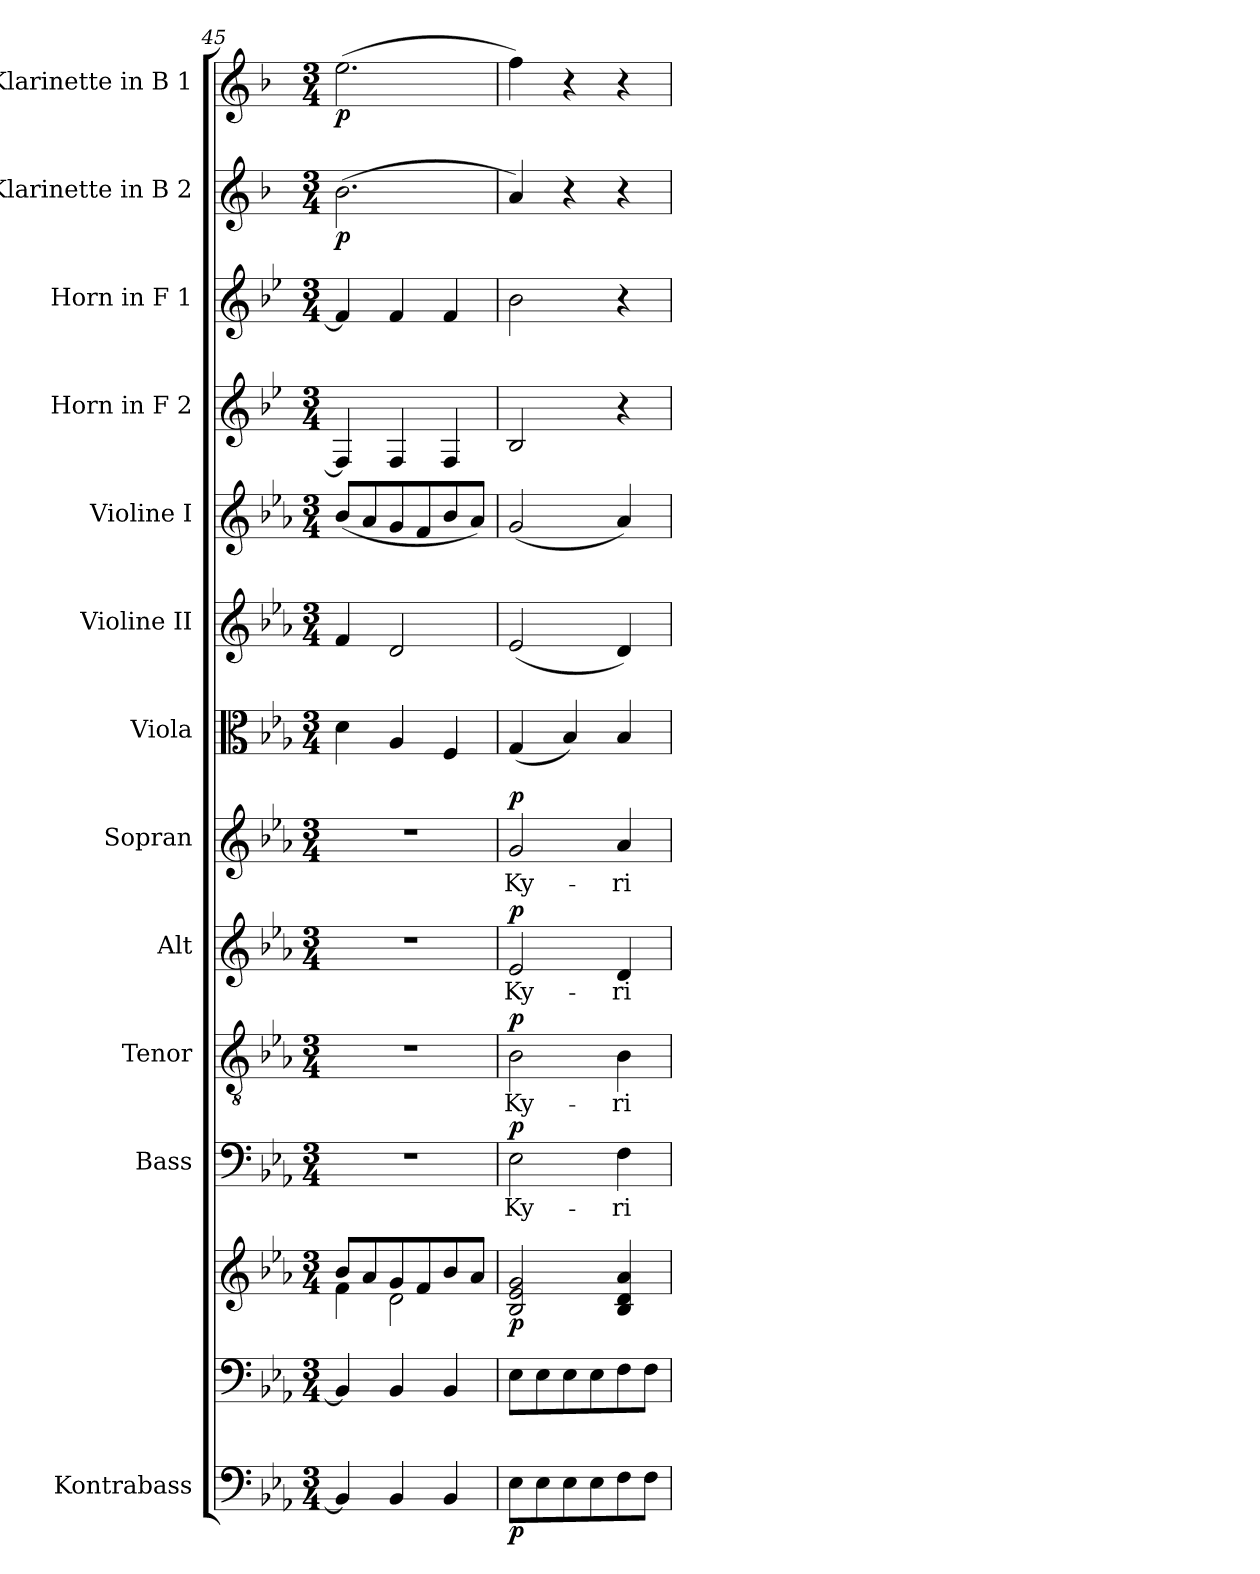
**kern	**dynam	**kern	**kern	**dynam	**kern	**text	**dynam	**kern	**text	**dynam	**kern	**text	**dynam	**kern	**text	**dynam	**kern	**kern	**kern	**kern	**kern	**kern	**dynam	**kern	**dynam
*part13	*part13	*part12	*part12	*part12	*part11	*part11	*part11	*part10	*part10	*part10	*part9	*part9	*part9	*part8	*part8	*part8	*part7	*part6	*part5	*part4	*part3	*part2	*part2	*part1	*part1
*staff14	*staff14	*staff13	*staff12	*staff12/13	*staff11	*staff11	*staff11	*staff10	*staff10	*staff10	*staff9	*staff9	*staff9	*staff8	*staff8	*staff8	*staff7	*staff6	*staff5	*staff4	*staff3	*staff2	*staff2	*staff1	*staff1
*I"Kontrabass	*	*	*	*	*I"Bass	*	*	*I"Tenor	*	*	*I"Alt	*	*	*I"Sopran	*	*	*I"Viola	*I"Violine II	*I"Violine I	*I"Horn in F 2	*I"Horn in F 1	*I"Klarinette in B 2	*	*I"Klarinette in B 1	*
*I'Kb.	*	*	*	*	*I'B	*	*	*I'T	*	*	*I'A	*	*	*I'S	*	*	*I'Vla.	*I'Vl. II	*I'Vl. I	*I'Hrn. 2	*I'Hrn. 1	*	*	*	*
*clefF4	*	*clefF4	*clefG2	*	*clefF4	*	*	*clefGv2	*	*	*clefG2	*	*	*clefG2	*	*	*clefC3	*clefG2	*clefG2	*clefG2	*clefG2	*clefG2	*	*clefG2	*
*ITrd7c12	*	*	*	*	*	*	*	*	*	*	*	*	*	*	*	*	*	*	*	*ITrd4c7	*ITrd4c7	*ITrd1c2	*	*ITrd1c2	*
*k[b-e-a-]	*	*k[b-e-a-]	*k[b-e-a-]	*	*k[b-e-a-]	*	*	*k[b-e-a-]	*	*	*k[b-e-a-]	*	*	*k[b-e-a-]	*	*	*k[b-e-a-]	*k[b-e-a-]	*k[b-e-a-]	*k[b-e-a-]	*k[b-e-a-]	*k[b-e-a-]	*	*k[b-e-a-]	*
*E-:	*	*E-:	*E-:	*	*E-:	*	*	*E-:	*	*	*E-:	*	*	*E-:	*	*	*E-:	*E-:	*E-:	*E-:	*E-:	*E-:	*	*E-:	*
*M3/4	*	*M3/4	*M3/4	*	*M3/4	*	*	*M3/4	*	*	*M3/4	*	*	*M3/4	*	*	*M3/4	*M3/4	*M3/4	*M3/4	*M3/4	*M3/4	*	*M3/4	*
=45	=45	=45	=45	=45	=45	=45	=45	=45	=45	=45	=45	=45	=45	=45	=45	=45	=45	=45	=45	=45	=45	=45	=45	=45	=45
*	*	*	*^	*	*	*	*	*	*	*	*	*	*	*	*	*	*	*	*	*	*	*	*	*	*
!	!	!	!	!	!	!	!	!	!	!	!	!	!	!	!	!	!	!	!	!	!	!	!	!LO:DY:b	!	!LO:DY:b
4BBB-/]	.	4BB-/]	8b-/L	4f\	.	2.r	.	.	2.r	.	.	2.r	.	.	2.r	.	.	4d\	4f/	(<8b-/L	4BB-/]	4B-/]	(>2.a-\	p	(>2.dd\	p
.	.	.	8a-/	.	.	.	.	.	.	.	.	.	.	.	.	.	.	.	.	8a-/	.	.	.	.	.	.
4BBB-/	.	4BB-/	8g/	2d\	.	.	.	.	.	.	.	.	.	.	.	.	.	4A-/	2d/	8g/	4BB-/	4B-/	.	.	.	.
.	.	.	8f/	.	.	.	.	.	.	.	.	.	.	.	.	.	.	.	.	8f/	.	.	.	.	.	.
4BBB-/	.	4BB-/	8b-/	.	.	.	.	.	.	.	.	.	.	.	.	.	.	4F/	.	8b-/	4BB-/	4B-/	.	.	.	.
.	.	.	8a-/J	.	.	.	.	.	.	.	.	.	.	.	.	.	.	.	.	8a-/J)	.	.	.	.	.	.
*	*	*	*v	*v	*	*	*	*	*	*	*	*	*	*	*	*	*	*	*	*	*	*	*	*	*	*
=46	=46	=46	=46	=46	=46	=46	=46	=46	=46	=46	=46	=46	=46	=46	=46	=46	=46	=46	=46	=46	=46	=46	=46	=46	=46
!	!LO:DY:b	!	!	!LO:DY:b	!	!LO:LY:b	!LO:DY:a	!	!LO:LY:b	!LO:DY:a	!	!LO:LY:b	!LO:DY:a	!	!LO:LY:b	!LO:DY:a	!	!	!	!	!	!	!	!	!
8EE-\L	p	8E-\L	2B-/ 2e-/ 2g/	p	2E-\	Ky-	p	2B-\	Ky-	p	2e-/	Ky-	p	2g/	Ky-	p	(<4G/	(<2e-/	(<2g/	2E-/	2e-\	4g/)	.	4ee-\)	.
8EE-\	.	8E-\	.	.	.	.	.	.	.	.	.	.	.	.	.	.	.	.	.	.	.	.	.	.	.
8EE-\	.	8E-\	.	.	.	.	.	.	.	.	.	.	.	.	.	.	4B-/)	.	.	.	.	4r	.	4r	.
8EE-\	.	8E-\	.	.	.	.	.	.	.	.	.	.	.	.	.	.	.	.	.	.	.	.	.	.	.
!	!	!	!	!	!	!LO:LY:b	!	!	!LO:LY:b	!	!	!LO:LY:b	!	!	!LO:LY:b	!	!	!	!	!	!	!	!	!	!
8FF\	.	8F\	4B-/ 4d/ 4a-/	.	4F\	-ri-	.	4B-\	-ri-	.	4d/	-ri-	.	4a-/	-ri-	.	4B-/	4d/)	4a-/)	4r	4r	4r	.	4r	.
8FF\J	.	8F\J	.	.	.	.	.	.	.	.	.	.	.	.	.	.	.	.	.	.	.	.	.	.	.
=	=	=	=	=	=	=	=	=	=	=	=	=	=	=	=	=	=	=	=	=	=	=	=	=	=
*-	*-	*-	*-	*-	*-	*-	*-	*-	*-	*-	*-	*-	*-	*-	*-	*-	*-	*-	*-	*-	*-	*-	*-	*-	*-
